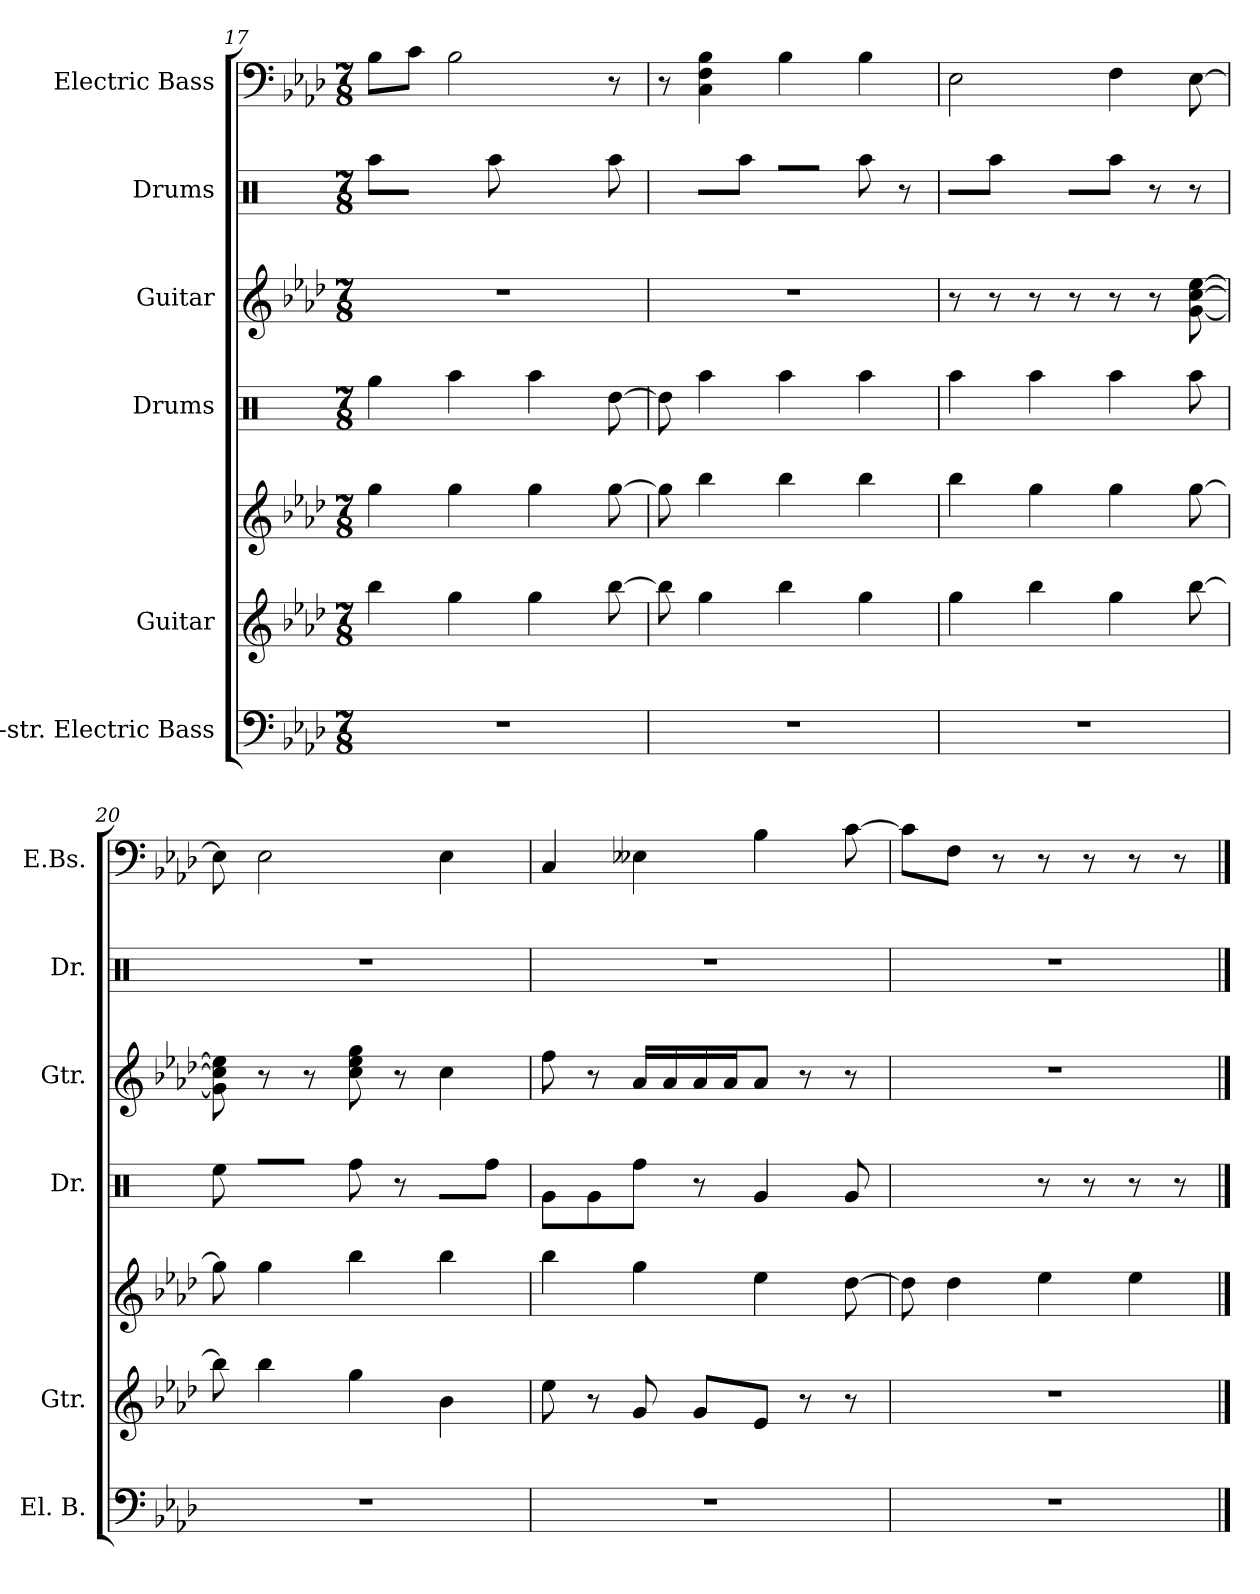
**kern	**kern	**kern	**kern	**kern	**kern	**kern
*part6	*part5	*part5	*part4	*part3	*part2	*part1
*staff7	*staff6	*staff5	*staff4	*staff3	*staff2	*staff1
*I"5-str. Electric Bass	*I"Guitar	*	*I"Drums	*I"Guitar	*I"Drums	*I"Electric Bass
*I'El. B.	*I'Gtr.	*	*I'Dr.	*I'Gtr.	*I'Dr.	*I'E.Bs.
*clefF4	*clefG2	*clefG2	*clefX	*clefG2	*clefX	*clefF4
*ITrd7c12	*ITrd7c12	*ITrd7c12	*	*ITrd7c12	*	*ITrd7c12
*k[b-e-a-d-]	*k[b-e-a-d-]	*k[b-e-a-d-]	*k[]	*k[b-e-a-d-]	*k[]	*k[b-e-a-d-]
*M7/8	*M7/8	*M7/8	*M7/8	*M7/8	*M7/8	*M7/8
=17	=17	=17	=17	=17	=17	=17
2..r	4b-\	4g\	4Rgg\	2..r	8Raa\L	8BB-\L
.	.	.	.	.	8R\J	8C\J
.	4g\	4g\	4Raa\	.	8R\	2BB-\
.	.	.	.	.	8Raa\	.
.	4g\	4g\	4Raa\	.	8R\	.
.	.	.	.	.	8R\	.
.	[8b-\	[8g\	[8Rdd\	.	8Raa\	8r
!!LO:PB:g=z
=18	=18	=18	=18	=18	=18	=18
2..r	8b-\]	8g\]	8Rdd\]	2..r	8R\	8r
.	4g\	4b-\	4Raa\	.	8R\L	4CC\ 4FF\ 4BB-\
.	.	.	.	.	8Raa\J	.
.	4b-\	4b-\	4Raa\	.	8R\L	4BB-\
.	.	.	.	.	8R\J	.
.	4g\	4b-\	4Raa\	.	8Raa\	4BB-\
.	.	.	.	.	8r	.
=19	=19	=19	=19	=19	=19	=19
2..r	4g\	4b-\	4Raa\	8r	8R\L	2EE-\
.	.	.	.	8r	8Raa\J	.
.	4b-\	4g\	4Raa\	8r	8R\	.
.	.	.	.	8r	8R\L	.
.	4g\	4g\	4Raa\	8r	8Raa\J	4FF\
.	.	.	.	8r	8r	.
.	[8b-\	[8g\	8Raa\	[8G\ [8c\ [8e-\	8r	[8EE-\
=20	=20	=20	=20	=20	=20	=20
2..r	8b-\]	8g\]	8Ree\	8G\] 8c\] 8e-\]	2..r	8EE-\]
.	4b-\	4g\	8R\L	8r	.	2EE-\
.	.	.	8R\J	8r	.	.
.	4g\	4b-\	8Rff\	8c\ 8e-\ 8g\	.	.
.	.	.	8r	8r	.	.
.	4B-\	4b-\	8R\L	4c\	.	4EE-\
.	.	.	8Rff\J	.	.	.
=21	=21	=21	=21	=21	=21	=21
2..r	8e-\	4b-\	8Rg\L	8f\	2..r	4CC/
.	8r	.	8Rg\	8r	.	.
.	8G/	4g\	8Rff\J	16A-/LL	.	4EE--X\
.	.	.	.	16A-/	.	.
.	8G/L	.	8r	16A-/	.	.
.	.	.	.	16A-/J	.	.
.	8E-/J	4e-\	4Rg/	8A-/J	.	4BB-\
.	8r	.	.	8r	.	.
.	8r	[8d-\	8Rg/	8r	.	[8C\
!!LO:PB:g=z
=22	=22	=22	=22	=22	=22	=22
2..r	2..r	8d-\]	8R\	2..r	2..r	8C\L]
.	.	4d-\	4R\	.	.	8FF\J
.	.	.	.	.	.	8r
.	.	4e-\	8r	.	.	8r
.	.	.	8r	.	.	8r
.	.	4e-\	8r	.	.	8r
.	.	.	8r	.	.	8r
==	==	==	==	==	==	==
*-	*-	*-	*-	*-	*-	*-
